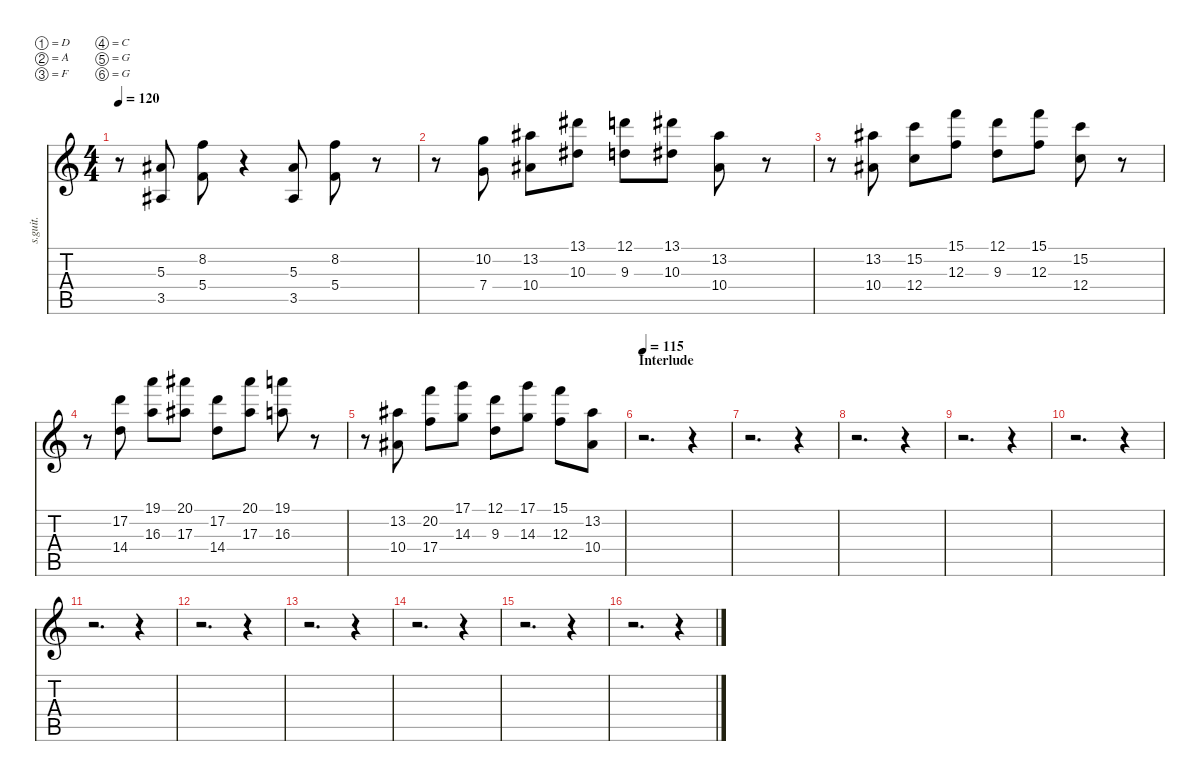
\defaultSystemsLayout 4
\hideDynamics
\bracketExtendMode nobrackets
\track ("FX 3" "s.guit.") {instrument stringensemble1}
\staff {score tabs}
\tuning (D4 A3 F3 C3 G2 G1)
\displaytranspose 12
\ts (4 4)
\tempo 120
\clef g2
\ks c
r.8{dy f} (5.3{acc #} 3.5{acc #}).8{lyrics (0 "") lyrics (1 "") lyrics (2 "") lyrics (3 "") lyrics (4 "")} (8.2 5.4).8{lyrics (0 "") lyrics (1 "") lyrics (2 "") lyrics (3 "") lyrics (4 "")} r.4 (5.3{acc #} 3.5{acc #}).8{lyrics (0 "") lyrics (1 "") lyrics (2 "") lyrics (3 "") lyrics (4 "")} (8.2 5.4).8{lyrics (0 "") lyrics (1 "") lyrics (2 "") lyrics (3 "") lyrics (4 "")} r.8 |
r.8 (10.2 7.4).8{lyrics (0 "") lyrics (1 "") lyrics (2 "") lyrics (3 "") lyrics (4 "")} (13.2{acc #} 10.4{acc #}).8{lyrics (0 "") lyrics (1 "") lyrics (2 "") lyrics (3 "") lyrics (4 "")} (13.1{acc #} 10.3{acc #}).8{lyrics (0 "") lyrics (1 "") lyrics (2 "") lyrics (3 "") lyrics (4 "")} (12.1 9.3).8{lyrics (0 "") lyrics (1 "") lyrics (2 "") lyrics (3 "") lyrics (4 "")} (13.1{acc #} 10.3{acc #}).8{lyrics (0 "") lyrics (1 "") lyrics (2 "") lyrics (3 "") lyrics (4 "")} (13.2{acc #} 10.4{acc #}).8{lyrics (0 "") lyrics (1 "") lyrics (2 "") lyrics (3 "") lyrics (4 "")} r.8 |
r.8 (13.2{acc #} 10.4{acc #}).8{lyrics (0 "") lyrics (1 "") lyrics (2 "") lyrics (3 "") lyrics (4 "")} (15.2 12.4).8{lyrics (0 "") lyrics (1 "") lyrics (2 "") lyrics (3 "") lyrics (4 "")} (15.1 12.3).8{lyrics (0 "") lyrics (1 "") lyrics (2 "") lyrics (3 "") lyrics (4 "")} (12.1 9.3).8{lyrics (0 "") lyrics (1 "") lyrics (2 "") lyrics (3 "") lyrics (4 "")} (15.1 12.3).8{lyrics (0 "") lyrics (1 "") lyrics (2 "") lyrics (3 "") lyrics (4 "")} (15.2 12.4).8{lyrics (0 "") lyrics (1 "") lyrics (2 "") lyrics (3 "") lyrics (4 "")} r.8 |
r.8 (17.2 14.4).8{lyrics (0 "") lyrics (1 "") lyrics (2 "") lyrics (3 "") lyrics (4 "")} (19.1 16.3).8{lyrics (0 "") lyrics (1 "") lyrics (2 "") lyrics (3 "") lyrics (4 "")} (20.1{acc #} 17.3{acc #}).8{lyrics (0 "") lyrics (1 "") lyrics (2 "") lyrics (3 "") lyrics (4 "")} (17.2 14.4).8{lyrics (0 "") lyrics (1 "") lyrics (2 "") lyrics (3 "") lyrics (4 "")} (20.1{acc #} 17.3{acc #}).8{lyrics (0 "") lyrics (1 "") lyrics (2 "") lyrics (3 "") lyrics (4 "")} (19.1 16.3).8{lyrics (0 "") lyrics (1 "") lyrics (2 "") lyrics (3 "") lyrics (4 "")} r.8 |
r.8 (13.2{acc #} 10.4{acc #}).8{lyrics (0 "") lyrics (1 "") lyrics (2 "") lyrics (3 "") lyrics (4 "")} (20.2 17.4).8{lyrics (0 "") lyrics (1 "") lyrics (2 "") lyrics (3 "") lyrics (4 "")} (17.1 14.3).8{lyrics (0 "") lyrics (1 "") lyrics (2 "") lyrics (3 "") lyrics (4 "")} (12.1 9.3).8{lyrics (0 "") lyrics (1 "") lyrics (2 "") lyrics (3 "") lyrics (4 "")} (17.1 14.3).8{lyrics (0 "") lyrics (1 "") lyrics (2 "") lyrics (3 "") lyrics (4 "")} (15.1 12.3).8{lyrics (0 "") lyrics (1 "") lyrics (2 "") lyrics (3 "") lyrics (4 "")} (13.2{acc #} 10.4{acc #}).8{lyrics (0 "") lyrics (1 "") lyrics (2 "") lyrics (3 "") lyrics (4 "")} |
\section ("" "Interlude")
\tempo 115
r.2{d} r.4 |
r.2{d} r.4 |
r.2{d} r.4 |
r.2{d} r.4 |
r.2{d} r.4 |
r.2{d} r.4 |
r.2{d} r.4 |
r.2{d} r.4 |
r.2{d} r.4 |
r.2{d} r.4 |
r.2{d} r.4
